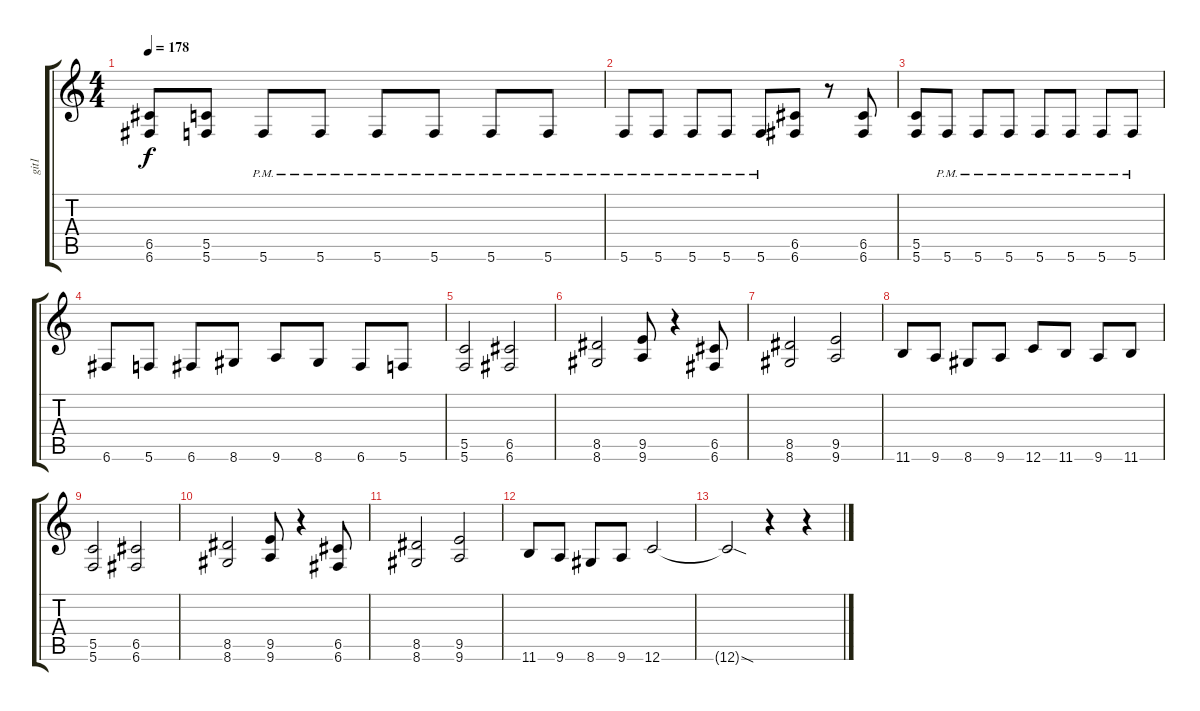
\track ("git1" "git1") {instrument distortionguitar}
\staff {score tabs}
\tuning (D4 A3 F3 C3 G2 C2) {hide}
\ts (4 4)
\tempo 178
\clef g2
\ks c
(6.5 6.6).8{dy f} (5.5 5.6).8 5.6{pm}.8 5.6{pm}.8 5.6{pm}.8 5.6{pm}.8 5.6{pm}.8 5.6{pm}.8 |
5.6{pm}.8 5.6{pm}.8 5.6{pm}.8 5.6{pm}.8 5.6{pm}.8 (6.5 6.6).8 r.8 (6.5 6.6).8 |
(5.5 5.6).8 5.6{pm}.8 5.6{pm}.8 5.6{pm}.8 5.6{pm}.8 5.6{pm}.8 5.6{pm}.8 5.6{pm}.8 |
6.6.8 5.6.8 6.6.8 8.6.8 9.6.8 8.6.8 6.6.8 5.6.8 |
(5.5 5.6).2 (6.5 6.6).2 |
(8.5 8.6).2 (9.5 9.6).8 r.4 (6.5 6.6).8 |
(8.5 8.6).2 (9.5 9.6).2 |
11.6.8 9.6.8 8.6.8 9.6.8 12.6.8 11.6.8 9.6.8 11.6.8 |
(5.5 5.6).2 (6.5 6.6).2 |
(8.5 8.6).2 (9.5 9.6).8 r.4 (6.5 6.6).8 |
(8.5 8.6).2 (9.5 9.6).2 |
11.6.8 9.6.8 8.6.8 9.6.8 12.6.2 |
12.6{sod t}.2 r.4 r.4
